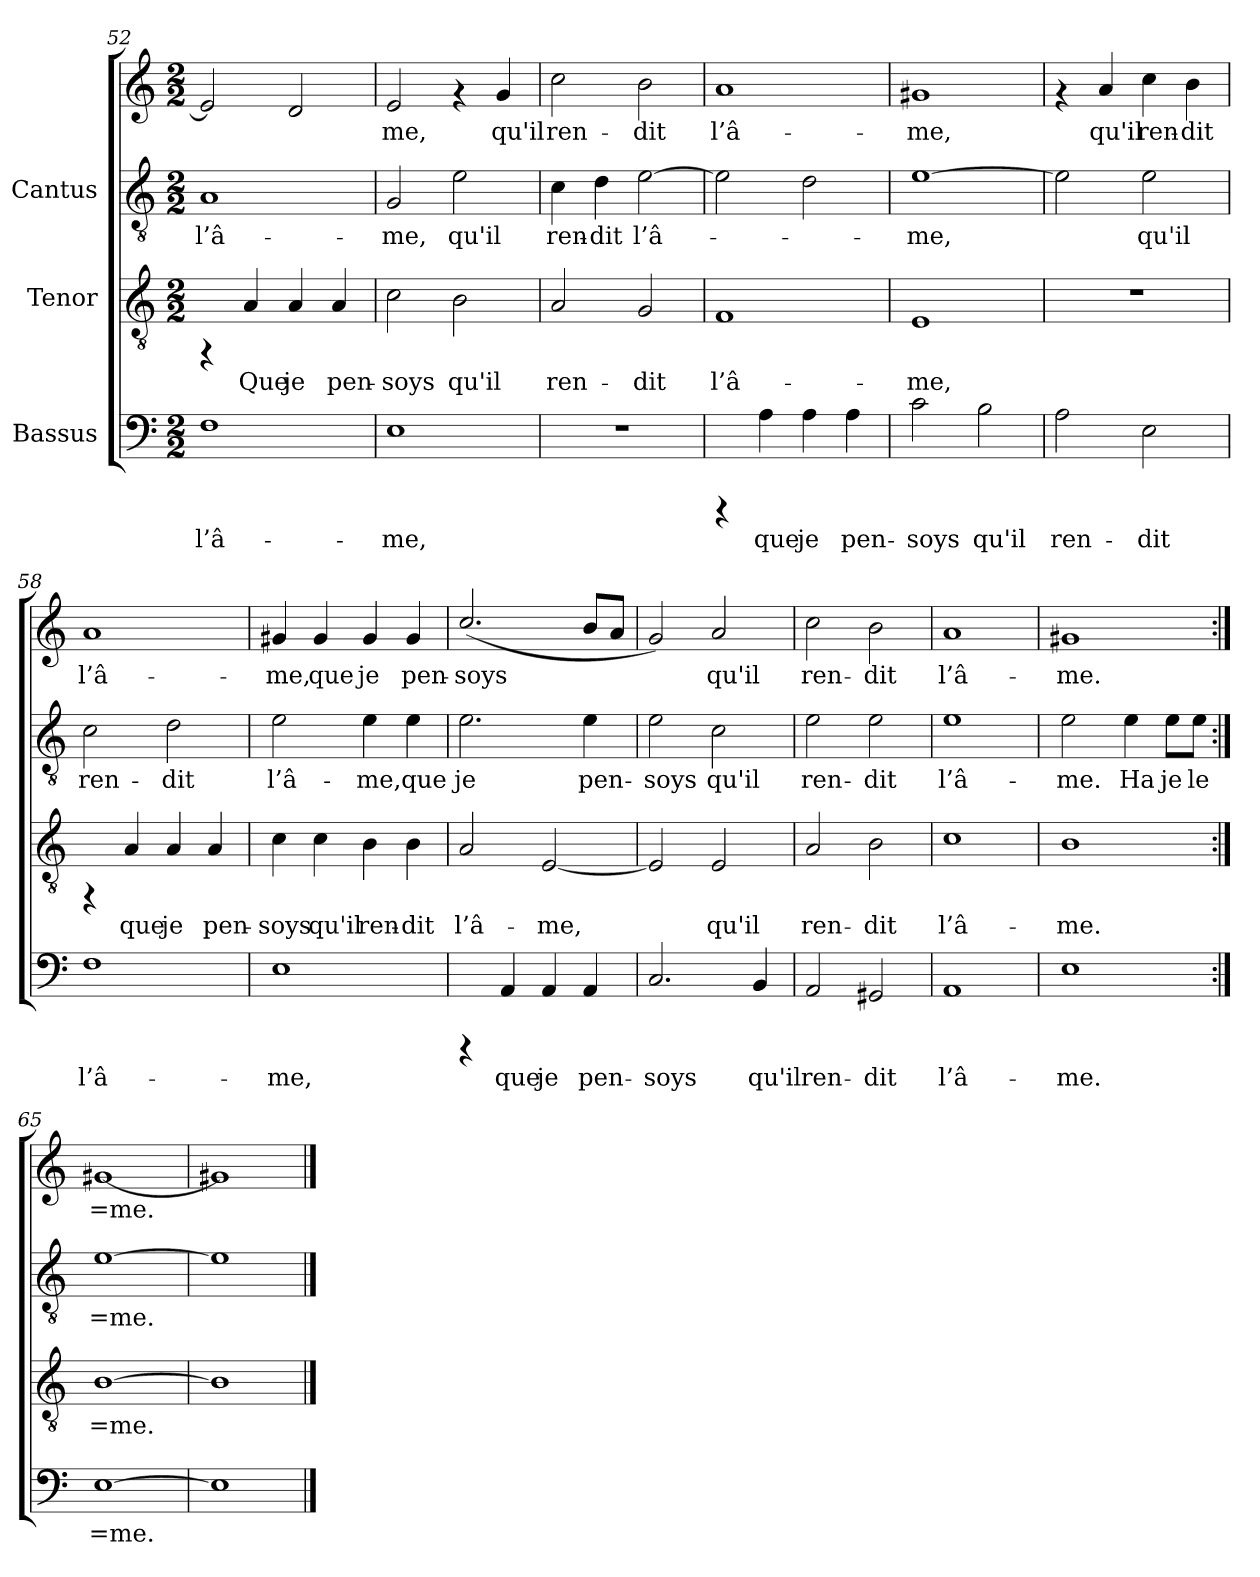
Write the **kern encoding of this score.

**kern	**text	**kern	**text	**kern	**text	**kern	**text
*part3	*part3	*part2	*part2	*part1	*part1	*part1	*part1
*staff4	*staff4	*staff3	*staff3	*staff2	*staff2	*staff1	*staff1
*I"Bassus	*	*I"Tenor	*	*I"Cantus	*	*	*
*clefF4	*	*clefGv2	*	*clefGv2	*	*clefG2	*
*M2/2	*	*M2/2	*	*M2/2	*	*M2/2	*
=52	=52	=52	=52	=52	=52	=52	=52
!	!LO:LY:b:cj	!	!	!	!LO:LY:b:cj	!	!
1F	l’â-	4rFF	.	1A	l’â-	2e/]	.
!	!	!	!LO:LY:b:cj	!	!	!	!
.	.	4A/	Que	.	.	.	.
!	!	!	!LO:LY:b:cj	!	!	!	!
.	.	4A/	je	.	.	2d/	.
!	!	!	!LO:LY:b:cj	!	!	!	!
.	.	4A/	pen-	.	.	.	.
=53	=53	=53	=53	=53	=53	=53	=53
!	!LO:LY:b:cj	!	!LO:LY:b:cj	!	!LO:LY:b:cj	!	!LO:LY:b:cj
1E	-me,	2c\	-soys	2G/	me,	2e/	-me,
!	!	!	!LO:LY:b:cj	!	!LO:LY:b:cj	!	!
.	.	2B\	qu'il	2e\	qu'il	4rf	.
!	!	!	!	!	!	!	!LO:LY:b:cj
.	.	.	.	.	.	4g/	qu'il
=54	=54	=54	=54	=54	=54	=54	=54
!	!	!	!LO:LY:b:cj	!	!LO:LY:b:cj	!	!LO:LY:b:cj
1r	.	2A/	ren-	4c\	ren-	2cc\	ren-
!	!	!	!	!	!LO:LY:b:cj	!	!
.	.	.	.	4d\	-dit	.	.
!	!	!	!LO:LY:b:cj	!	!LO:LY:b:cj	!	!LO:LY:b:cj
.	.	2G/	-dit	[>2e\	l’â-	2b\	-dit
!!LO:PB:g=z
=55	=55	=55	=55	=55	=55	=55	=55
!	!	!	!LO:LY:b:cj	!	!	!	!LO:LY:b:cj
4rCCC	.	1F	l’â-	2e\]	.	1a	-l’â-
!	!LO:LY:b:cj	!	!	!	!	!	!
4A\	que	.	.	.	.	.	.
!	!LO:LY:b:cj	!	!	!	!	!	!
4A\	je	.	.	2d\	.	.	.
!	!LO:LY:b:cj	!	!	!	!	!	!
4A\	pen-	.	.	.	.	.	.
=56	=56	=56	=56	=56	=56	=56	=56
!	!LO:LY:b:cj	!	!LO:LY:b:cj	!	!LO:LY:b:cj	!	!LO:LY:b:cj
2c\	-soys	1E	-me,	[>1e	me,	1g#X	-me,
!	!LO:LY:b:cj	!	!	!	!	!	!
2B\	qu'il	.	.	.	.	.	.
=57	=57	=57	=57	=57	=57	=57	=57
!	!LO:LY:b:cj	!	!	!	!LO:LY:b:cj	!	!
2A\	ren-	1r	.	2e\]	.	4rf	.
!	!	!	!	!	!	!	!LO:LY:b:cj
.	.	.	.	.	.	4a/	qu'il
!	!LO:LY:b:cj	!	!	!	!LO:LY:b:cj	!	!LO:LY:b:cj
2E\	-dit	.	.	2e\	qu'il	4cc\	ren-
!	!	!	!	!	!	!	!LO:LY:b:cj
.	.	.	.	.	.	4b\	-dit
=58	=58	=58	=58	=58	=58	=58	=58
!	!LO:LY:b:cj	!	!	!	!LO:LY:b:cj	!	!LO:LY:b:cj
1F	l’â-	4rFF	.	2c\	-ren-	1a	l’â-
!	!	!	!LO:LY:b:cj	!	!	!	!
.	.	4A/	que	.	.	.	.
!	!	!	!LO:LY:b:cj	!	!LO:LY:b:cj	!	!
.	.	4A/	je	2d\	-dit	.	.
!	!	!	!LO:LY:b:cj	!	!	!	!
.	.	4A/	pen-	.	.	.	.
=59	=59	=59	=59	=59	=59	=59	=59
!	!LO:LY:b:cj	!	!LO:LY:b:cj	!	!LO:LY:b:cj	!	!LO:LY:b:cj
1E	-me,	4c\	-soys	2e\	-l’â-	4g#X/	me,
!	!	!	!LO:LY:b:cj	!	!	!	!LO:LY:b:cj
.	.	4c\	qu'il	.	.	4g#/	que
!	!	!	!LO:LY:b:cj	!	!LO:LY:b:cj	!	!LO:LY:b:cj
.	.	4B\	ren-	4e\	-me,	4g#/	je
!	!	!	!LO:LY:b:cj	!	!LO:LY:b:cj	!	!LO:LY:b:cj
.	.	4B\	-dit	4e\	que	4g#/	pen-
!!LO:LB:g=z
=60	=60	=60	=60	=60	=60	=60	=60
!	!	!	!LO:LY:b:cj	!	!LO:LY:b:cj	!	!LO:LY:b:cj
4rCCC	.	2A/	l’â-	2.e\	je	(<2.cc/	soys
!	!LO:LY:b:cj	!	!	!	!	!	!
4AA/	que	.	.	.	.	.	.
!	!LO:LY:b:cj	!	!LO:LY:b:cj	!	!	!	!
4AA/	je	[<2E/	-me,	.	.	.	.
!	!LO:LY:b:cj	!	!	!	!LO:LY:b:cj	!	!LO:LY:b:cj
4AA/	pen-	.	.	4e\	pen-	8b/L	.
!	!	!	!	!	!	!	!LO:LY:b:cj
.	.	.	.	.	.	8a/J	.
=61	=61	=61	=61	=61	=61	=61	=61
!	!LO:LY:b:cj	!	!LO:LY:b:cj	!	!LO:LY:b:cj	!	!LO:LY:b:cj
2.C/	-soys	2E/]	.	2e\	soys	2g/)	-
!	!	!	!LO:LY:b:cj	!	!LO:LY:b:cj	!	!LO:LY:b:cj
.	.	2E/	qu'il	2c\	qu'il	2a/	qu'il
!	!LO:LY:b:cj	!	!	!	!	!	!
4BB/	qu'il	.	.	.	.	.	.
=62	=62	=62	=62	=62	=62	=62	=62
!	!LO:LY:b:cj	!	!LO:LY:b:cj	!	!LO:LY:b:cj	!	!LO:LY:b:cj
2AA/	ren-	2A/	ren-	2e\	ren-	2cc\	ren-
!	!LO:LY:b:cj	!	!LO:LY:b:cj	!	!LO:LY:b:cj	!	!LO:LY:b:cj
2GG#X/	-dit	2B\	-dit	2e\	-dit	2b\	-dit
=63	=63	=63	=63	=63	=63	=63	=63
!	!LO:LY:b:cj	!	!LO:LY:b:cj	!	!LO:LY:b:cj	!	!LO:LY:b:cj
1AA	l’â-	1c	l’â-	1e	-l’â-	1a	l’â-
=64	=64	=64	=64	=64	=64	=64	=64
!	!LO:LY:b:cj	!	!LO:LY:b:cj	!	!LO:LY:b:cj	!	!LO:LY:b:cj
1E	-me.	1B	-me.	2e\	me.	1g#X	-me.
!	!	!	!	!	!LO:LY:b:cj	!	!
.	.	.	.	4e\	Ha	.	.
!	!	!	!	!	!LO:LY:b:cj	!	!
.	.	.	.	8e\L	je	.	.
!	!	!	!	!	!LO:LY:b:cj	!	!
.	.	.	.	8e\J	le	.	.
=65:|!	=65:|!	=65:|!	=65:|!	=65:|!	=65:|!	=65:|!	=65:|!
!	!LO:LY:b:cj	!	!LO:LY:b:cj	!	!LO:LY:b:cj	!	!LO:LY:b:cj
[>1E	=me.	[>1B	=me.	[>1e	=me.	[<1g#X	=me.
=66	=66	=66	=66	=66	=66	=66	=66
1E]	.	1B]	.	1e]	.	1g#X]	.
==	==	==	==	==	==	==	==
*-	*-	*-	*-	*-	*-	*-	*-
